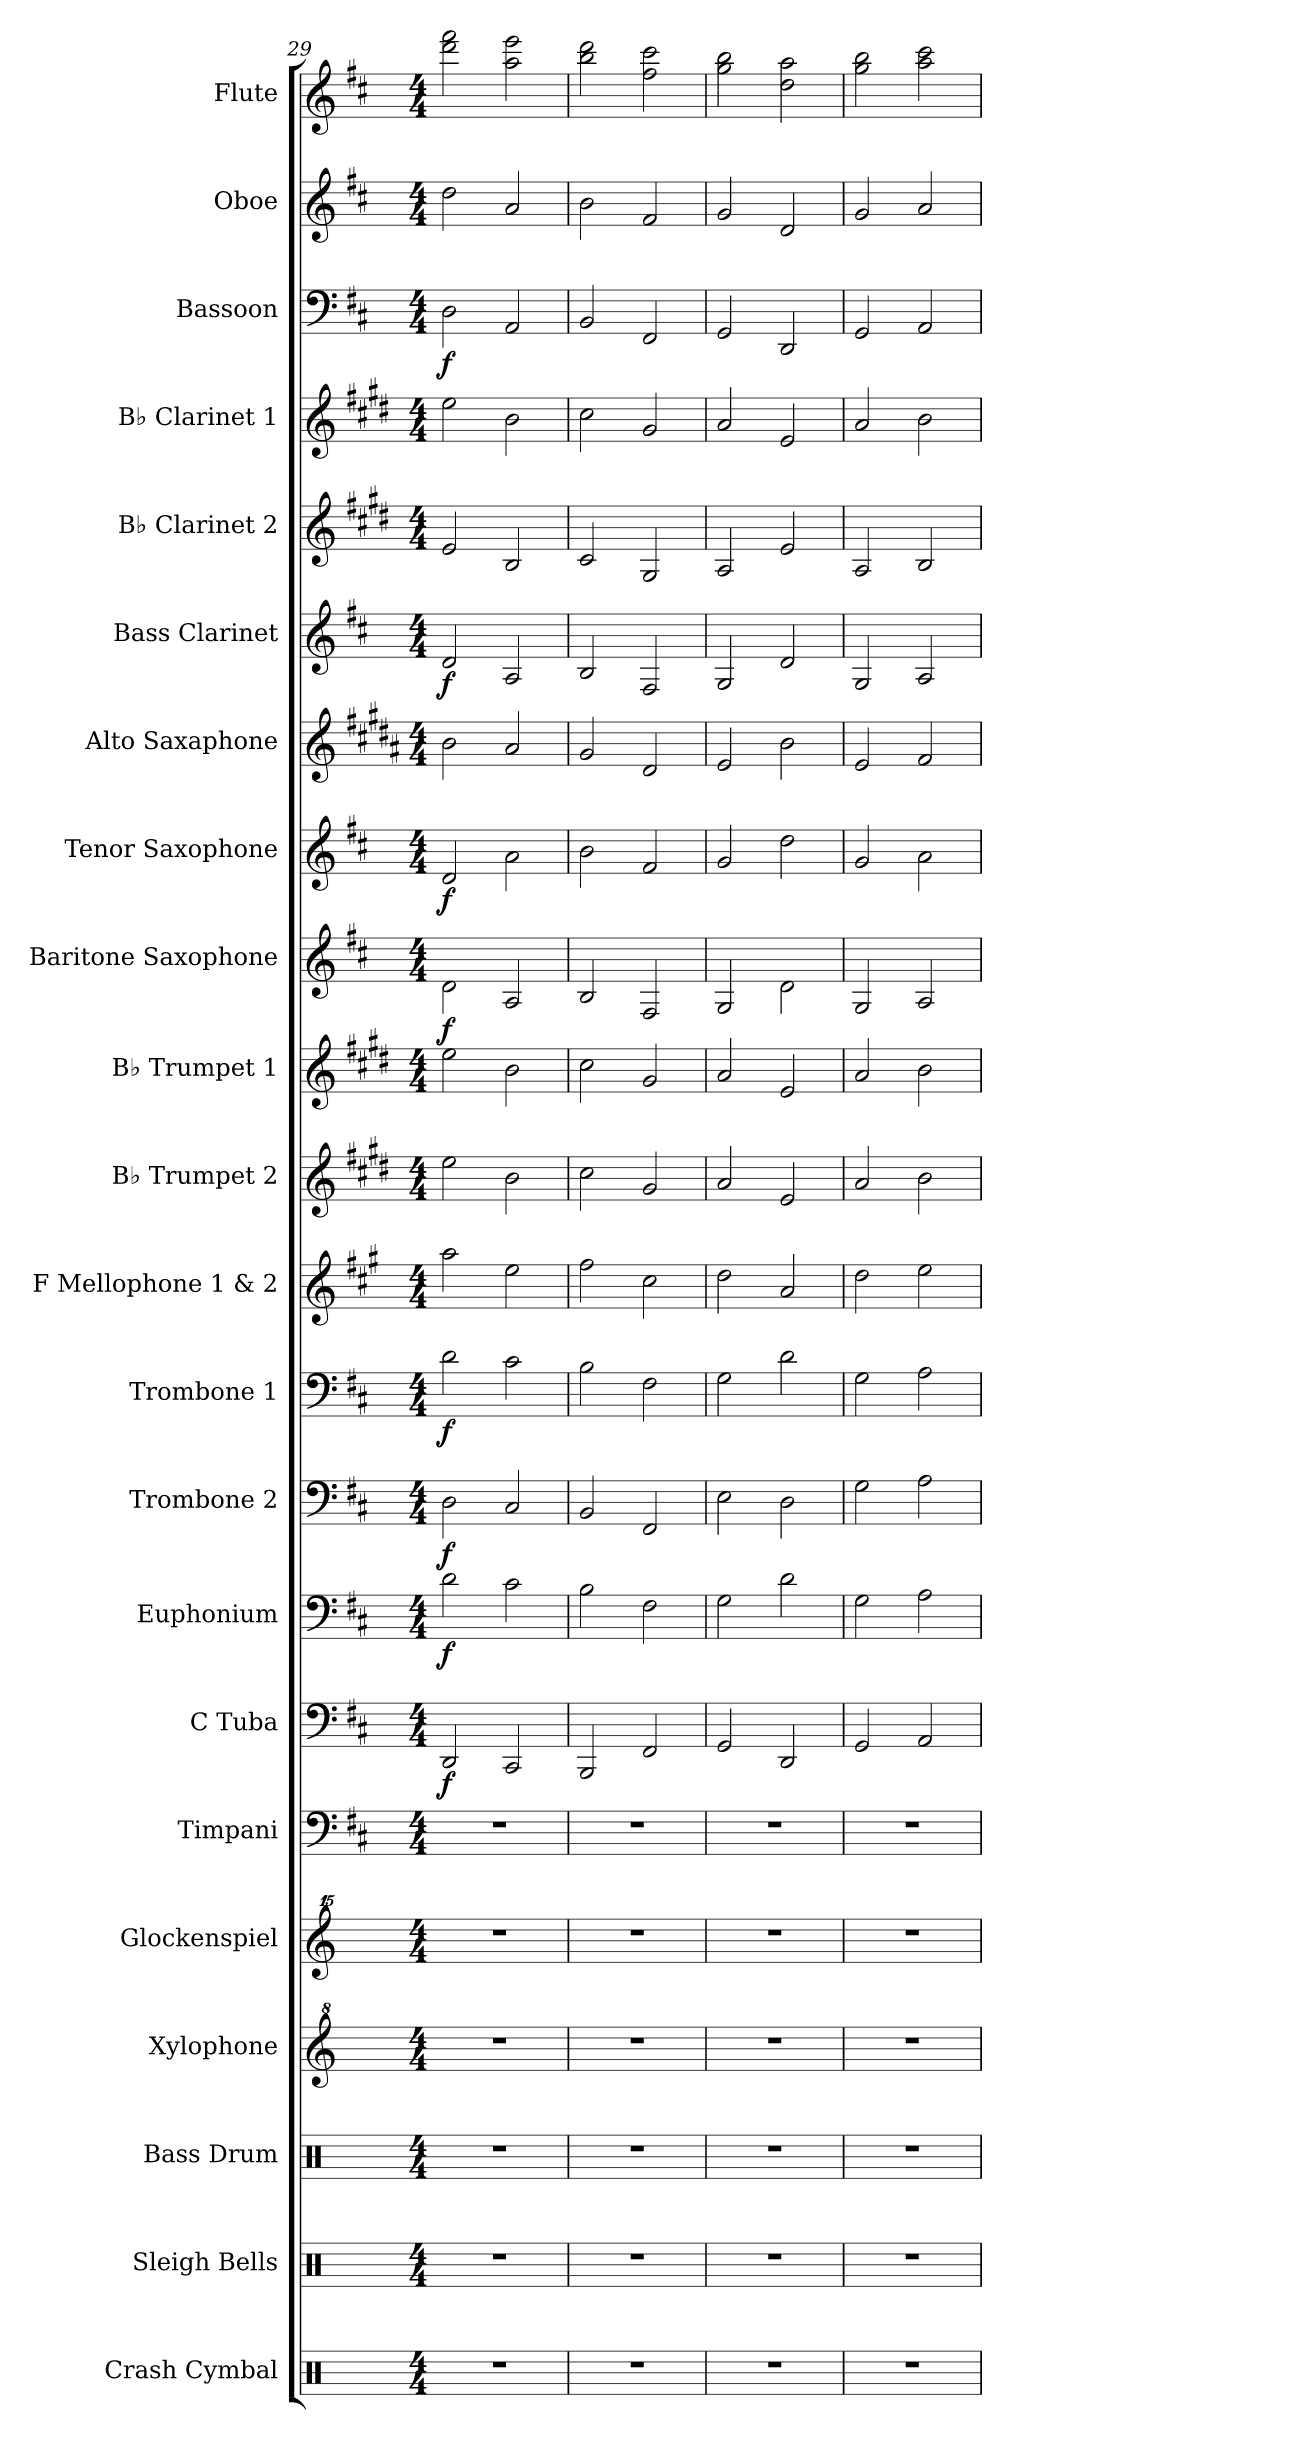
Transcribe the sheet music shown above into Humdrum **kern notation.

**kern	**kern	**kern	**kern	**kern	**kern	**kern	**dynam	**kern	**dynam	**kern	**dynam	**kern	**dynam	**kern	**kern	**kern	**kern	**dynam	**kern	**dynam	**kern	**kern	**dynam	**kern	**kern	**kern	**dynam	**kern	**kern
*part22	*part21	*part20	*part19	*part18	*part17	*part16	*part16	*part15	*part15	*part14	*part14	*part13	*part13	*part12	*part11	*part10	*part9	*part9	*part8	*part8	*part7	*part6	*part6	*part5	*part4	*part3	*part3	*part2	*part1
*staff22	*staff21	*staff20	*staff19	*staff18	*staff17	*staff16	*staff16	*staff15	*staff15	*staff14	*staff14	*staff13	*staff13	*staff12	*staff11	*staff10	*staff9	*staff9	*staff8	*staff8	*staff7	*staff6	*staff6	*staff5	*staff4	*staff3	*staff3	*staff2	*staff1
*I"Crash Cymbal	*I"Sleigh Bells	*I"Bass Drum	*I"Xylophone	*I"Glockenspiel	*I"Timpani	*I"C Tuba	*	*I"Euphonium	*	*I"Trombone 2	*	*I"Trombone 1	*	*I"F Mellophone 1 & 2	*I"B♭ Trumpet 2	*I"B♭ Trumpet 1	*I"Baritone Saxophone	*	*I"Tenor Saxophone	*	*I"Alto Saxaphone	*I"Bass Clarinet	*	*I"B♭ Clarinet 2	*I"B♭ Clarinet 1	*I"Bassoon	*	*I"Oboe	*I"Flute
*I'Cr. Cym.	*I'Sle. Be.	*I'B. Dr.	*I'Xyl.	*I'Glk.	*I'Timp.	*I'C Tu.	*	*I'Eu.	*	*I'Trb. 2	*	*I'Trb. 1	*	*I'F Mph.	*I'B♭ Tpt. 2	*I'B♭ Tpt. 1	*I'Bar. Sax.	*	*I'T. Sax.	*	*I'A. Sax.	*I'B. Cl.	*	*I'B♭ Cl. 2	*I'B♭ Cl. 1	*I'Bsn.	*	*I'Ob.	*I'Fl.
*clefX	*clefX	*clefX	*clefG^2	*clefG^^2	*clefF4	*clefF4	*	*clefF4	*	*clefF4	*	*clefF4	*	*clefG2	*clefG2	*clefG2	*clefG2	*	*clefG2	*	*clefG2	*clefG2	*	*clefG2	*clefG2	*clefF4	*	*clefG2	*clefG2
*	*	*	*	*	*	*	*	*	*	*	*	*	*	*ITrd4c7	*ITrd1c2	*ITrd1c2	*ITrd12c21	*	*ITrd8c14	*	*ITrd1c2	*ITrd8c14	*	*ITrd1c2	*ITrd1c2	*	*	*	*
*k[]	*k[]	*k[]	*k[]	*k[]	*k[f#c#]	*k[f#c#]	*	*k[f#c#]	*	*k[f#c#]	*	*k[f#c#]	*	*k[f#c#]	*k[f#c#]	*k[f#c#]	*k[f#c#]	*	*k[f#c#]	*	*k[f#c#g#]	*k[f#c#]	*	*k[f#c#]	*k[f#c#]	*k[f#c#]	*	*k[f#c#]	*k[f#c#]
*C:	*C:	*C:	*C:	*C:	*D:	*D:	*	*D:	*	*D:	*	*D:	*	*D:	*D:	*D:	*D:	*	*D:	*	*A:	*D:	*	*D:	*D:	*D:	*	*D:	*D:
*M4/4	*M4/4	*M4/4	*M4/4	*M4/4	*M4/4	*M4/4	*	*M4/4	*	*M4/4	*	*M4/4	*	*M4/4	*M4/4	*M4/4	*M4/4	*	*M4/4	*	*M4/4	*M4/4	*	*M4/4	*M4/4	*M4/4	*	*M4/4	*M4/4
=29	=29	=29	=29	=29	=29	=29	=29	=29	=29	=29	=29	=29	=29	=29	=29	=29	=29	=29	=29	=29	=29	=29	=29	=29	=29	=29	=29	=29	=29
!	!	!	!	!	!	!	!LO:DY:b	!	!LO:DY:b	!	!LO:DY:b	!	!LO:DY:b	!	!	!	!	!LO:DY:b	!	!LO:DY:b	!	!	!LO:DY:b	!	!	!	!LO:DY:b	!	!
1r	1r	1r	1r	1r	1r	2DD/	f	2d\	f	2D\	f	2d\	f	2dd\	2dd\	2dd\	2D\	f	2D/	f	2a\	2D/	f	2d/	2dd\	2D\	f	2dd\	2ddd\ 2fff#\
.	.	.	.	.	.	2CC#/	.	2c#\	.	2C#/	.	2c#\	.	2a\	2a\	2a\	2AA/	.	2A\	.	2g#/	2AA/	.	2A/	2a\	2AA/	.	2a/	2aa\ 2eee\
=30	=30	=30	=30	=30	=30	=30	=30	=30	=30	=30	=30	=30	=30	=30	=30	=30	=30	=30	=30	=30	=30	=30	=30	=30	=30	=30	=30	=30	=30
1r	1r	1r	1r	1r	1r	2BBB/	.	2B\	.	2BB/	.	2B\	.	2b\	2b\	2b\	2BB/	.	2B\	.	2f#/	2BB/	.	2B/	2b\	2BB/	.	2b\	2bb\ 2ddd\
.	.	.	.	.	.	2FF#/	.	2F#\	.	2FF#/	.	2F#\	.	2f#\	2f#/	2f#/	2FF#/	.	2F#/	.	2c#/	2FF#/	.	2F#/	2f#/	2FF#/	.	2f#/	2ff#\ 2ccc#\
=31	=31	=31	=31	=31	=31	=31	=31	=31	=31	=31	=31	=31	=31	=31	=31	=31	=31	=31	=31	=31	=31	=31	=31	=31	=31	=31	=31	=31	=31
1r	1r	1r	1r	1r	1r	2GG/	.	2G\	.	2E\	.	2G\	.	2g\	2g/	2g/	2GG/	.	2G/	.	2d/	2GG/	.	2G/	2g/	2GG/	.	2g/	2gg\ 2bb\
.	.	.	.	.	.	2DD/	.	2d\	.	2D\	.	2d\	.	2d/	2d/	2d/	2D\	.	2d\	.	2a\	2D/	.	2d/	2d/	2DD/	.	2d/	2dd\ 2aa\
=32	=32	=32	=32	=32	=32	=32	=32	=32	=32	=32	=32	=32	=32	=32	=32	=32	=32	=32	=32	=32	=32	=32	=32	=32	=32	=32	=32	=32	=32
1r	1r	1r	1r	1r	1r	2GG/	.	2G\	.	2G\	.	2G\	.	2g\	2g/	2g/	2GG/	.	2G/	.	2d/	2GG/	.	2G/	2g/	2GG/	.	2g/	2gg\ 2bb\
.	.	.	.	.	.	2AA/	.	2A\	.	2A\	.	2A\	.	2a\	2a\	2a\	2AA/	.	2A\	.	2e/	2AA/	.	2A/	2a\	2AA/	.	2a/	2aa\ 2ccc#\
=	=	=	=	=	=	=	=	=	=	=	=	=	=	=	=	=	=	=	=	=	=	=	=	=	=	=	=	=	=
*-	*-	*-	*-	*-	*-	*-	*-	*-	*-	*-	*-	*-	*-	*-	*-	*-	*-	*-	*-	*-	*-	*-	*-	*-	*-	*-	*-	*-	*-
